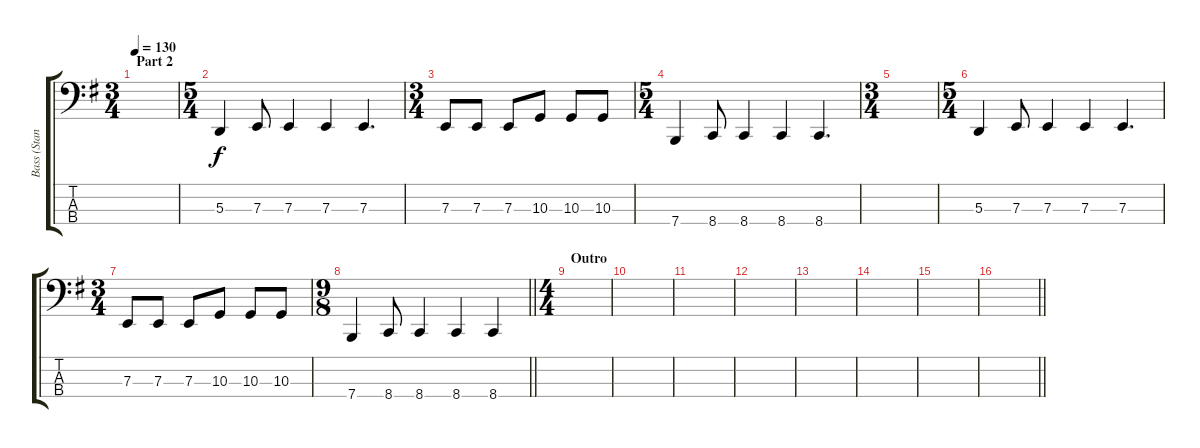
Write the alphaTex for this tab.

\track ("Bass (Standard Tuning) - James Johnston" "Bass (Stan") {instrument acousticgrandpiano}
\staff {score tabs}
\tuning (G2 D2 A1 E1) {hide}
\ts (3 4)
\section ("" "Part 2")
\tempo 130
\clef f4
\ks eminor
|
\ts (5 4)
5.3.4 7.3.8 7.3.4 7.3.4 7.3.4{d} |
\ts (3 4)
7.3.8 7.3.8 7.3.8 10.3.8 10.3.8 10.3.8 |
\ts (5 4)
7.4.4 8.4.8 8.4.4 8.4.4 8.4.4{d} |
\ts (3 4)
|
\ts (5 4)
5.3.4 7.3.8 7.3.4 7.3.4 7.3.4{d} |
\ts (3 4)
7.3.8 7.3.8 7.3.8 10.3.8 10.3.8 10.3.8 |
\ts (9 8)
\barLineRight lightlight
7.4.4 8.4.8 8.4.4 8.4.4 8.4.4 |
\ts (4 4)
\section ("" "Outro")
|
|
|
|
|
|
|
\barLineRight lightlight
